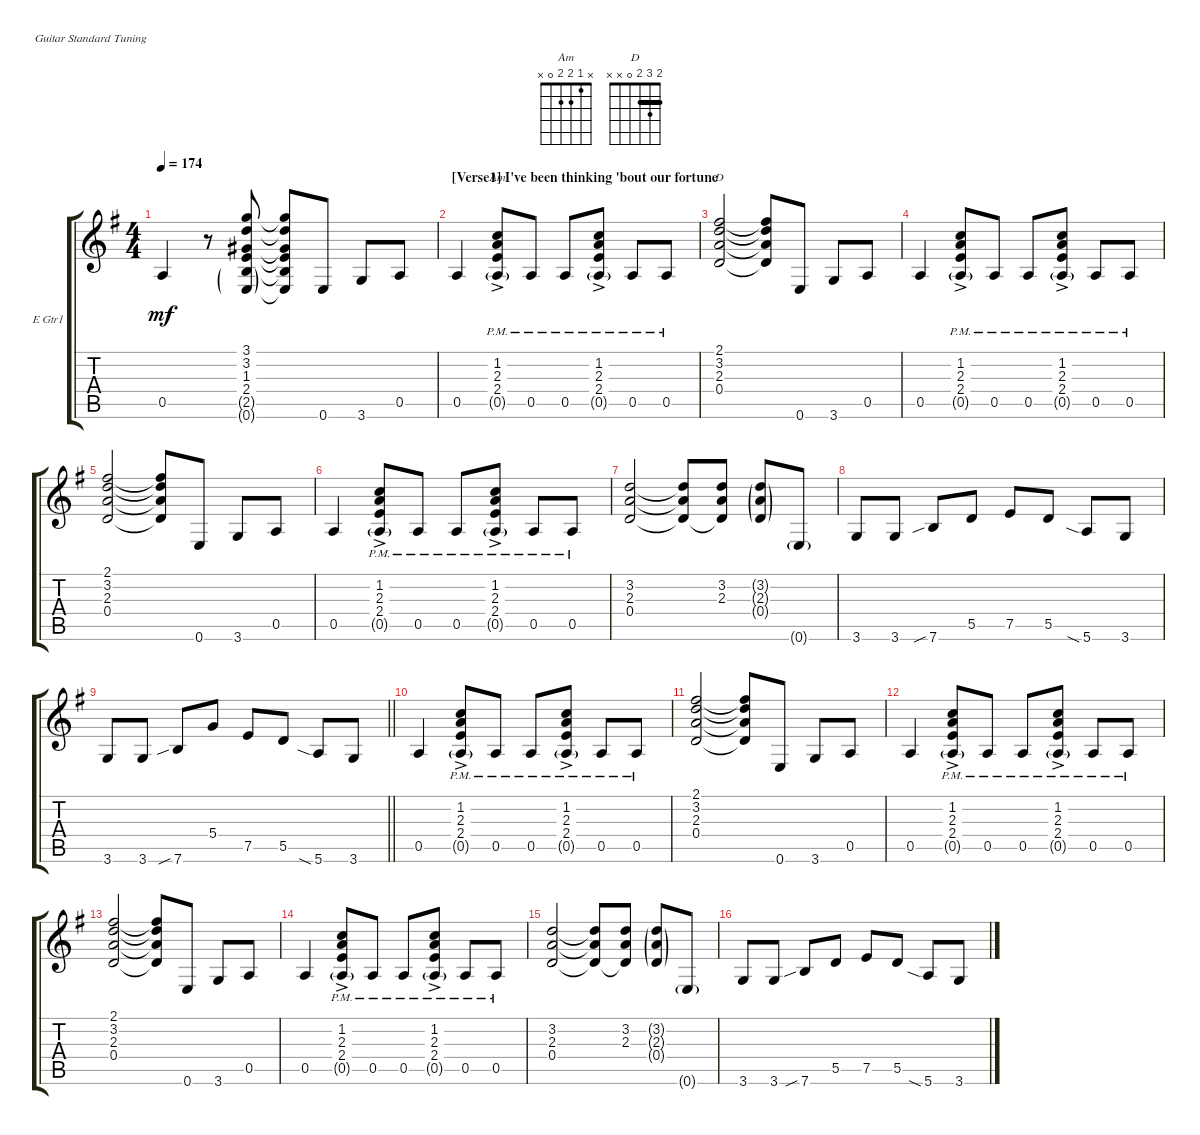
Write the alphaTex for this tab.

\bracketExtendMode groupsimilarinstruments
\firstSystemTrackNameOrientation horizontal
\otherSystemsTrackNameOrientation horizontal
\track ("Electric Guitar 1" "E Gtr1") {instrument electricguitarclean}
\staff {score tabs}
\tuning (E4 B3 G3 D3 A2 E2)
\chord ("Am" x 1 2 2 0 x)
\chord ("D" 2 3 2 0 x x) {barre 2}
\ts (4 4)
\tempo 174
\clef g2
\ks eminor
0.5.4{dy mf} r.8 (2.4 1.3 3.2 3.1 0.6{g} 2.5{g}).8 (2.4{t} 1.3{t} 3.2{t} 3.1{t} 0.6{t} 2.5{t}).8 0.6.8 3.6.8 0.5.8 |
\section ("" "[Verse1] I've been thinking 'bout our fortune")
0.5.4 (2.4{pm} 2.3{ac pm} 1.2{ac pm} 0.5{g pm}).8{ch "Am"} 0.5{pm}.8 0.5{pm}.8 (2.4{pm} 2.3{ac pm} 1.2{ac pm} 0.5{g pm}).8 0.5{pm}.8 0.5{pm}.8 |
(2.3 3.2 2.1 0.4).2{ch "D"} (2.3{t} 3.2{t} 2.1{t} 0.4{t}).8 0.6.8 3.6.8 0.5.8 |
0.5.4 (2.4{pm} 2.3{ac pm} 1.2{ac pm} 0.5{g pm}).8 0.5{pm}.8 0.5{pm}.8 (2.4{pm} 2.3{ac pm} 1.2{ac pm} 0.5{g pm}).8 0.5{pm}.8 0.5{pm}.8 |
(2.3 3.2 2.1 0.4).2 (2.3{t} 3.2{t} 2.1{t} 0.4{t}).8 0.6.8 3.6.8 0.5.8 |
0.5.4 (2.4{pm} 2.3{ac pm} 1.2{ac pm} 0.5{g pm}).8 0.5{pm}.8 0.5{pm}.8 (2.4{pm} 2.3{ac pm} 1.2{ac pm} 0.5{g pm}).8 0.5{pm}.8 0.5{pm}.8 |
(2.3 3.2 0.4).2 (2.3{t} 3.2{t} 0.4{t}).8 (2.3 3.2 0.4{t}).8 (2.3{g} 3.2{g} 0.4{g}).8 0.6{g}.8 |
3.6.8 3.6.8 7.6{sib}.8 5.5.8 7.5.8 5.5.8 5.6{sia}.8 3.6.8 |
\barLineRight lightlight
3.6.8 3.6.8 7.6{sib}.8 5.4.8 7.5.8 5.5.8 5.6{sia}.8 3.6.8 |
0.5.4 (2.4{pm} 2.3{ac pm} 1.2{ac pm} 0.5{g pm}).8 0.5{pm}.8 0.5{pm}.8 (2.4{pm} 2.3{ac pm} 1.2{ac pm} 0.5{g pm}).8 0.5{pm}.8 0.5{pm}.8 |
(2.3 3.2 2.1 0.4).2 (2.3{t} 3.2{t} 2.1{t} 0.4{t}).8 0.6.8 3.6.8 0.5.8 |
0.5.4 (2.4{pm} 2.3{ac pm} 1.2{ac pm} 0.5{g pm}).8 0.5{pm}.8 0.5{pm}.8 (2.4{pm} 2.3{ac pm} 1.2{ac pm} 0.5{g pm}).8 0.5{pm}.8 0.5{pm}.8 |
(2.3 3.2 2.1 0.4).2 (2.3{t} 3.2{t} 2.1{t} 0.4{t}).8 0.6.8 3.6.8 0.5.8 |
0.5.4 (2.4{pm} 2.3{ac pm} 1.2{ac pm} 0.5{g pm}).8 0.5{pm}.8 0.5{pm}.8 (2.4{pm} 2.3{ac pm} 1.2{ac pm} 0.5{g pm}).8 0.5{pm}.8 0.5{pm}.8 |
(2.3 3.2 0.4).2 (2.3{t} 3.2{t} 0.4{t}).8 (2.3 3.2 0.4{t}).8 (2.3{g} 3.2{g} 0.4{g}).8 0.6{g}.8 |
3.6.8 3.6.8 7.6{sib}.8 5.5.8 7.5.8 5.5.8 5.6{sia}.8 3.6.8
